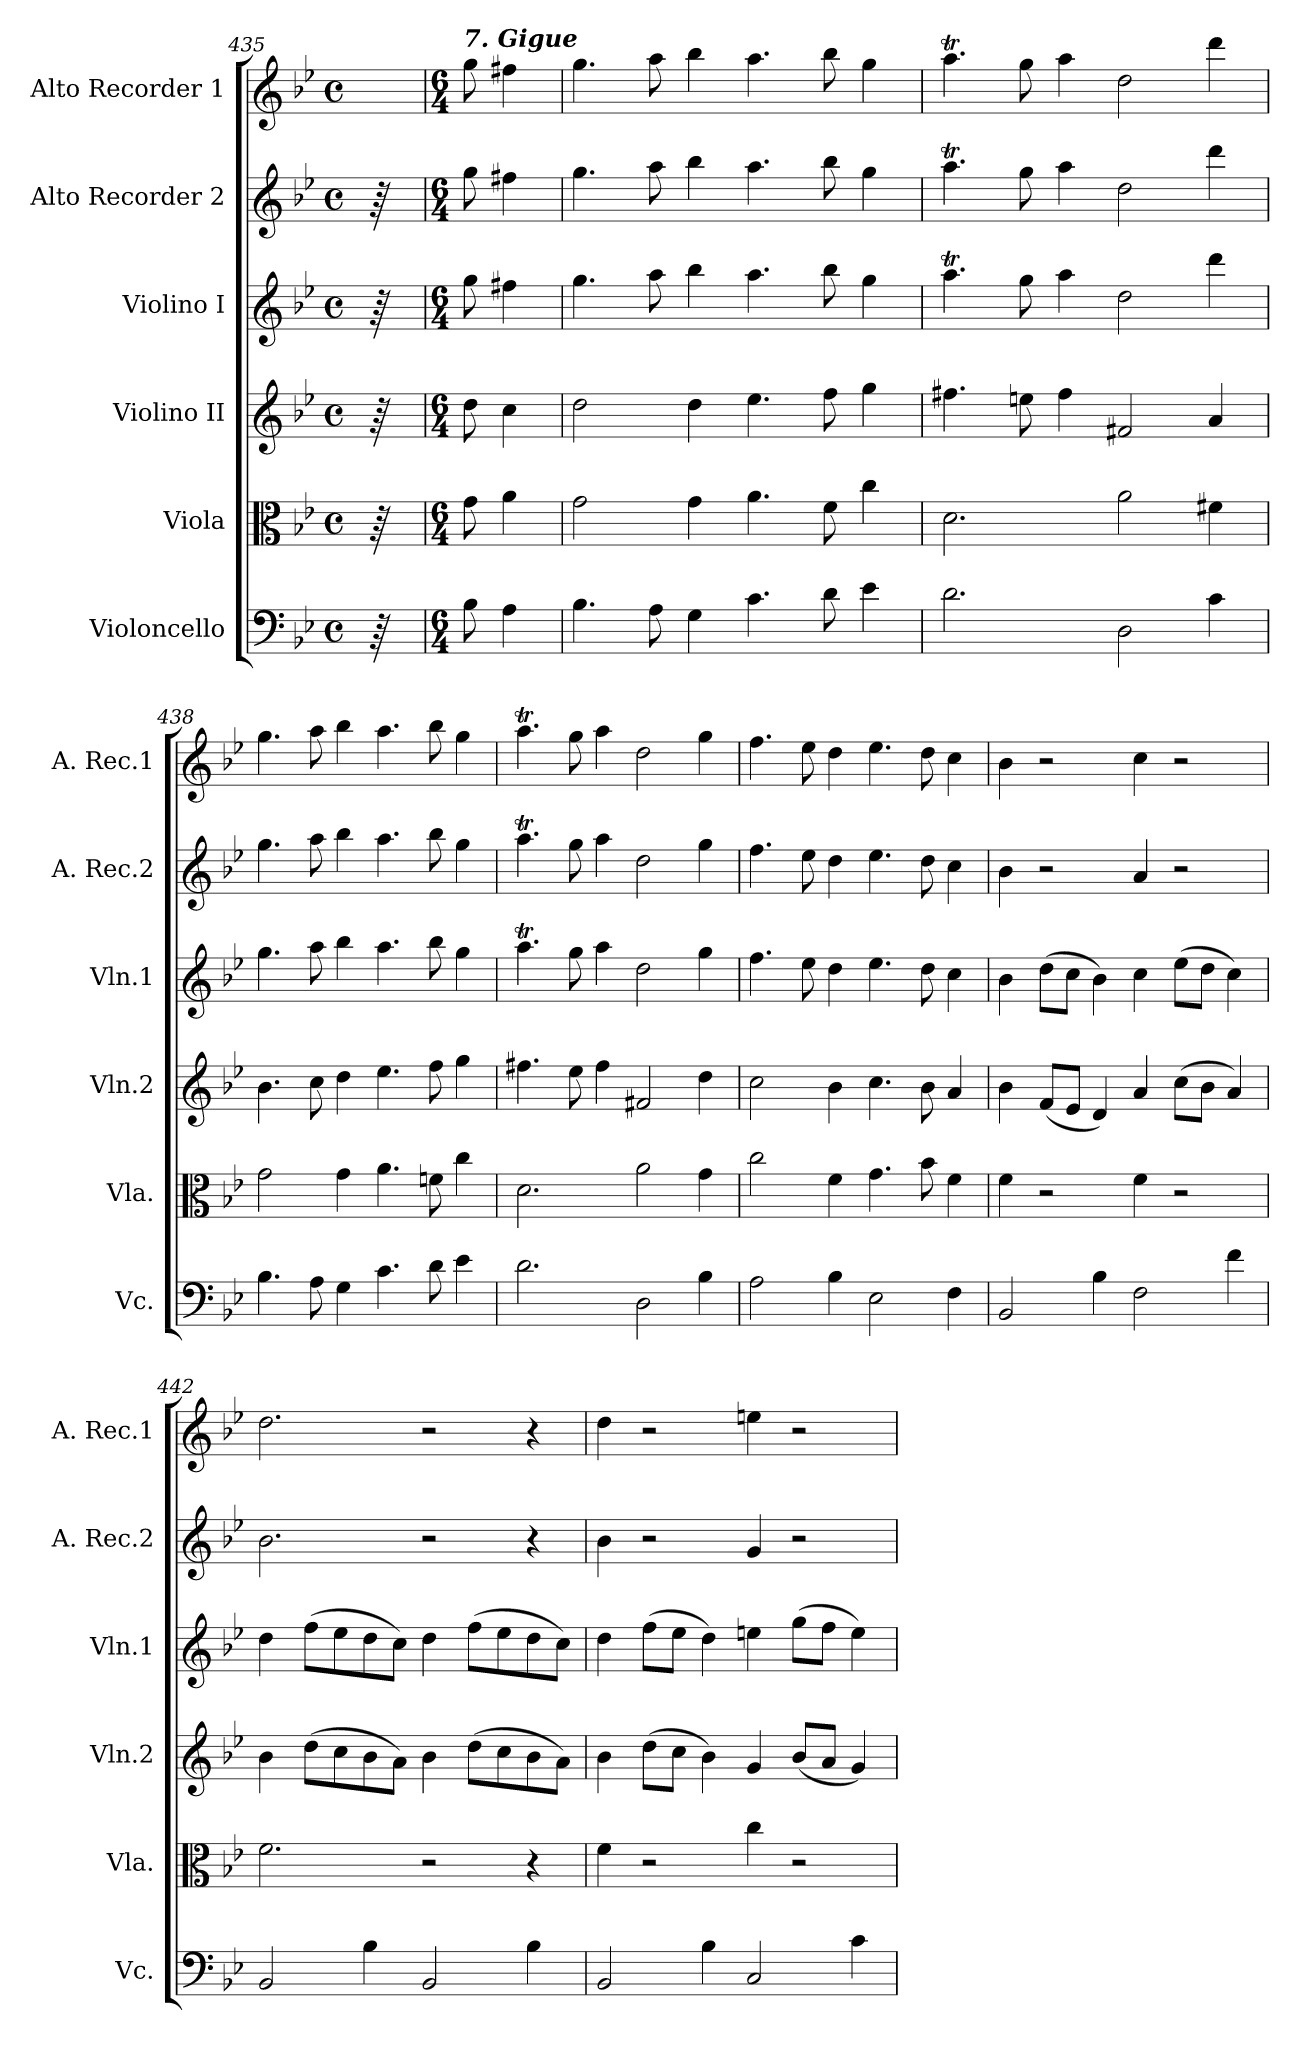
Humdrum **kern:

**kern	**kern	**kern	**kern	**kern	**kern
*part6	*part5	*part4	*part3	*part2	*part1
*staff6	*staff5	*staff4	*staff3	*staff2	*staff1
*I"Violoncello	*I"Viola	*I"Violino II	*I"Violino I	*I"Alto Recorder 2	*I"Alto Recorder 1
*I'Vc.	*I'Vla.	*I'Vln.2	*I'Vln.1	*I'A. Rec.2	*I'A. Rec.1
*clefF4	*clefC3	*clefG2	*clefG2	*clefG2	*clefG2
*k[b-e-]	*k[b-e-]	*k[b-e-]	*k[b-e-]	*k[b-e-]	*k[b-e-]
*M4/4	*M4/4	*M4/4	*M4/4	*M4/4	*M4/4
*met(c)	*met(c)	*met(c)	*met(c)	*met(c)	*met(c)
=435X16	=435X16	=435X16	=435X16	=435X16	=435X16
64r	64r	64r	64r	64r	64ryy
!!LO:LB:g=z
=435X17	=435X17	=435X17	=435X17	=435X17	=435X17
*M6/4	*M6/4	*M6/4	*M6/4	*M6/4	*M6/4
*	*	*	*	*	*MM180
!	!	!	!	!	!LO:TX:a:Bi:t=7. Gigue
8B-\	8g\	8dd\	8gg\	8gg\	8gg\
4A\	4a\	4cc\	4ff#X\	4ff#X\	4ff#X\
=436	=436	=436	=436	=436	=436
4.B-\	2g\	2dd\	4.gg\	4.gg\	4.gg\
8A\	.	.	8aa\	8aa\	8aa\
4G\	4g\	4dd\	4bb-\	4bb-\	4bb-\
4.c\	4.a\	4.ee-\	4.aa\	4.aa\	4.aa\
8d\	8f\	8ff\	8bb-\	8bb-\	8bb-\
4e-\	4cc\	4gg\	4gg\	4gg\	4gg\
=437	=437	=437	=437	=437	=437
2.d\	2.d\	4.ff#X\	4.aat\	4.aat\	4.aat\
.	.	8een\	8gg\	8gg\	8gg\
.	.	4ff#\	4aa\	4aa\	4aa\
2D\	2a\	2f#X/	2dd\	2dd\	2dd\
4c\	4f#X\	4a/	4ddd\	4ddd\	4ddd\
=438	=438	=438	=438	=438	=438
4.B-\	2g\	4.b-\	4.gg\	4.gg\	4.gg\
8A\	.	8cc\	8aa\	8aa\	8aa\
4G\	4g\	4dd\	4bb-\	4bb-\	4bb-\
4.c\	4.a\	4.ee-\	4.aa\	4.aa\	4.aa\
8d\	8fn\	8ff\	8bb-\	8bb-\	8bb-\
4e-\	4cc\	4gg\	4gg\	4gg\	4gg\
=439	=439	=439	=439	=439	=439
2.d\	2.d\	4.ff#X\	4.aat\	4.aat\	4.aat\
.	.	8ee-\	8gg\	8gg\	8gg\
.	.	4ff#\	4aa\	4aa\	4aa\
2D\	2a\	2f#X/	2dd\	2dd\	2dd\
4B-\	4g\	4dd\	4gg\	4gg\	4gg\
=440	=440	=440	=440	=440	=440
2A\	2cc\	2cc\	4.ff\	4.ff\	4.ff\
.	.	.	8ee-\	8ee-\	8ee-\
4B-\	4f\	4b-\	4dd\	4dd\	4dd\
2E-\	4.g\	4.cc\	4.ee-\	4.ee-\	4.ee-\
.	8b-\	8b-\	8dd\	8dd\	8dd\
4F\	4f\	4a/	4cc\	4cc\	4cc\
=441	=441	=441	=441	=441	=441
2BB-/	4f\	4b-\	4b-\	4b-\	4b-\
.	2r	(8f/L	(8dd\L	2r	2r
.	.	8e-/J	8cc\J	.	.
4B-\	.	4d/)	4b-\)	.	.
2F\	4f\	4a/	4cc\	4a/	4cc\
.	2r	(8cc\L	(8ee-\L	2r	2r
.	.	8b-\J	8dd\J	.	.
4f\	.	4a/)	4cc\)	.	.
=442	=442	=442	=442	=442	=442
2BB-/	2.f\	4b-\	4dd\	2.b-\	2.dd\
.	.	(8dd\L	(8ff\L	.	.
.	.	8cc\	8ee-\	.	.
4B-\	.	8b-\	8dd\	.	.
.	.	8a\J)	8cc\J)	.	.
2BB-/	2r	4b-\	4dd\	2r	2r
.	.	(8dd\L	(8ff\L	.	.
.	.	8cc\	8ee-\	.	.
4B-\	4r	8b-\	8dd\	4r	4r
.	.	8a\J)	8cc\J)	.	.
!!LO:LB:g=z
=443	=443	=443	=443	=443	=443
2BB-/	4f\	4b-\	4dd\	4b-\	4dd\
.	2r	(8dd\L	(8ff\L	2r	2r
.	.	8cc\J	8ee-\J	.	.
4B-\	.	4b-\)	4dd\)	.	.
2C/	4cc\	4g/	4een\	4g/	4een\
.	2r	(8b-/L	(8gg\L	2r	2r
.	.	8a/J	8ff\J	.	.
4c\	.	4g/)	4ee\)	.	.
=	=	=	=	=	=
*-	*-	*-	*-	*-	*-
